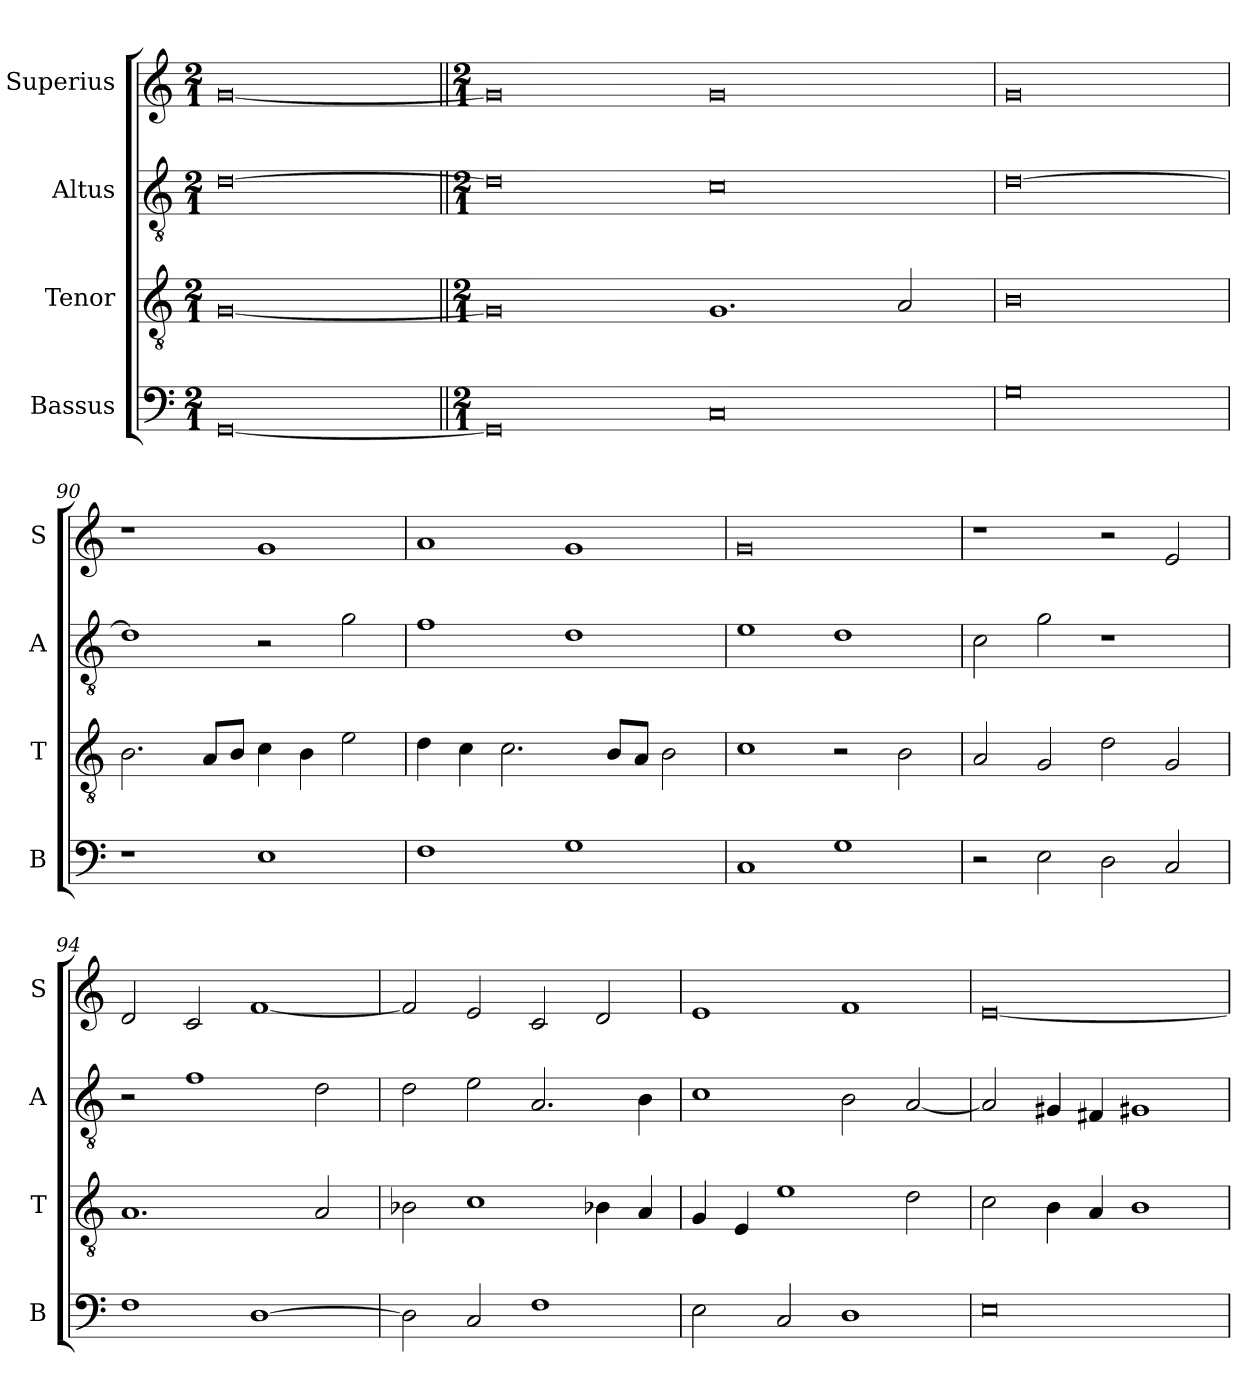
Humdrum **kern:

**kern	**kern	**kern	**kern
*part4	*part3	*part2	*part1
*staff4	*staff3	*staff2	*staff1
*I"Bassus	*I"Tenor	*I"Altus	*I"Superius
*I'B	*I'T	*I'A	*I'S
*clefF4	*clefGv2	*clefGv2	*clefG2
*k[]	*k[]	*k[]	*k[]
*C:	*C:	*C:	*C:
*M2/1	*M2/1	*M2/1	*M2/1
=	=	=	=
[0GG	[0G	[0d	[0g
=||	=||	=||	=||
*M2/1	*M2/1	*M2/1	*M2/1
0GG]	0G]	0d]	0g]
0C	1.G	0c	0g
.	2A	.	.
=89	=89	=89	=89
0G	0B	[0d	0g
=90	=90	=90	=90
1r	2.B	1d]	1r
.	8AL	.	.
.	8BJ	.	.
1E	4c	2r	1g
.	4B	.	.
.	2e	2g	.
=91	=91	=91	=91
1F	4d	1f	1a
.	4c	.	.
.	2.c	.	.
1G	.	1d	1g
.	8BL	.	.
.	8AJ	.	.
.	2B	.	.
=92	=92	=92	=92
1C	1c	1e	0g
1G	2r	1d	.
.	2B	.	.
=93	=93	=93	=93
2r	2A	2c	1r
2E	2G	2g	.
2D	2d	1r	2r
2C	2G	.	2e
=94	=94	=94	=94
1F	1.A	2r	2d
.	.	1f	2c
[1D	.	.	[1f
.	2A	2d	.
=95	=95	=95	=95
2D]	2B-X	2d	2f]
2C	1c	2e	2e
1F	.	2.A	2c
.	4B-X	.	2d
.	4A	4B	.
=96	=96	=96	=96
2E	4G	1c	1e
.	4E	.	.
2C	1e	.	.
1D	.	2B	1f
.	2d	[2A	.
=97	=97	=97	=97
0E	2c	2A]	[0e
.	4B	4G#X	.
.	4A	4F#X	.
.	1B	1G#X	.
=	=	=	=
*-	*-	*-	*-
